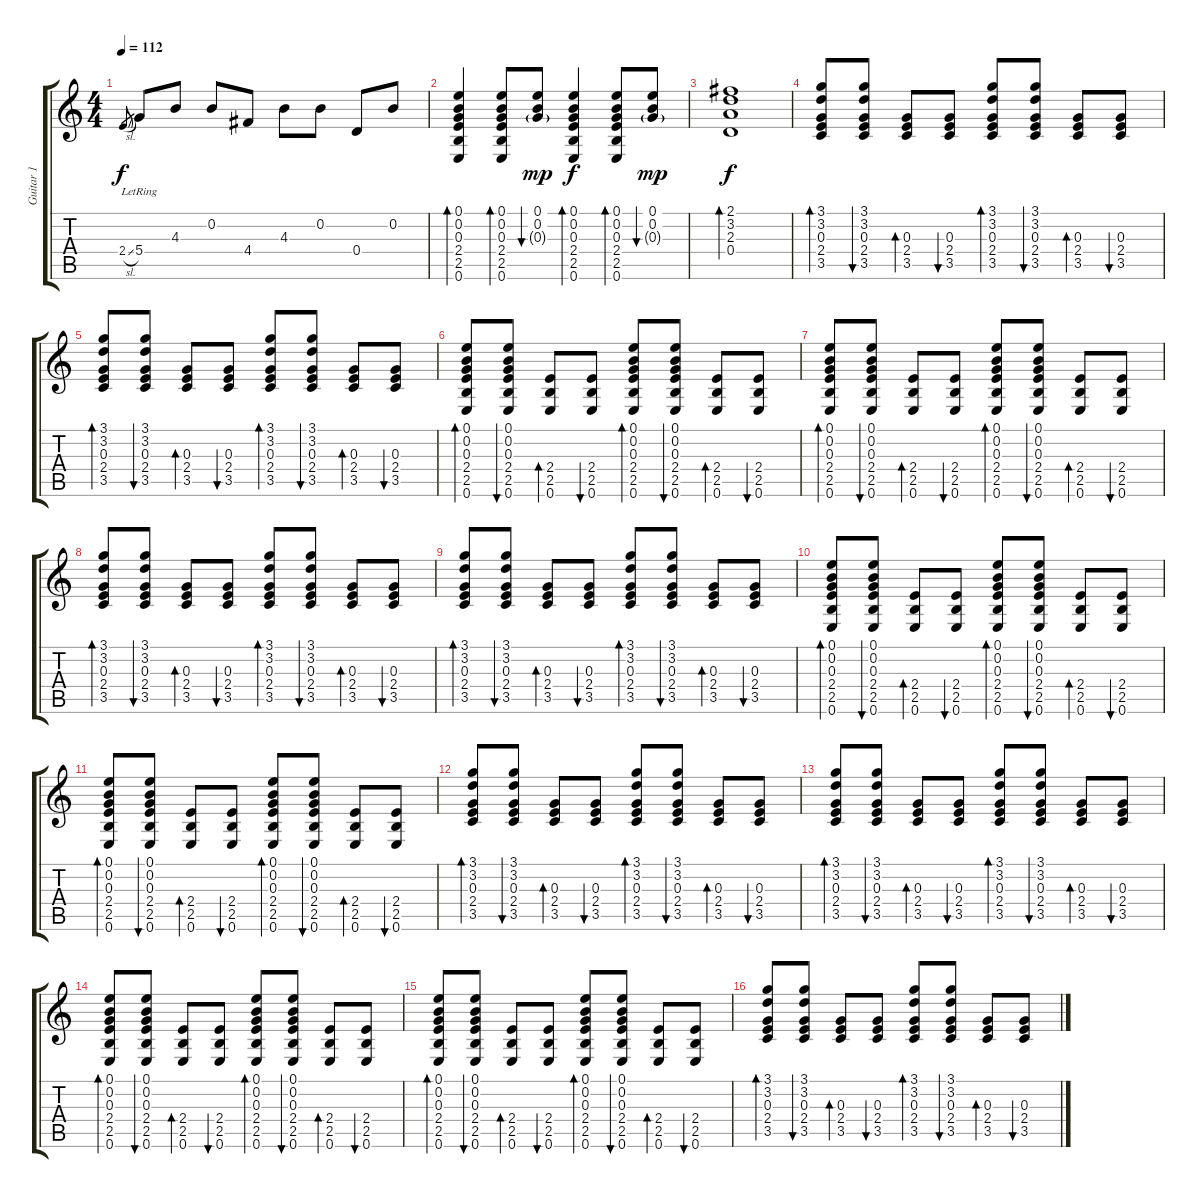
\track ("Guitar 1" "Guitar 1") {instrument acousticguitarsteel}
\staff {score tabs}
\tuning (E4 B3 G3 D3 A2 E2) {hide}
\ts (4 4)
\tempo 112
\clef g2
\ks c
2.4{sl}.8{gr dy f} 5.4{lr}.8 4.3.8 0.2.8 4.4.8 4.3.8 0.2.8 0.4.8 0.2.8 |
(0.1 0.2 0.3 2.4 2.5 0.6).4{bd 30} (0.1 0.2 0.3 2.4 2.5 0.6).8{bd 30} (0.1 0.2 0.3{g}).8{bu 30 dy mp} (0.1 0.2 0.3 2.4 2.5 0.6).4{bd 30 dy f} (0.1 0.2 0.3 2.4 2.5 0.6).8{bd 30} (0.1 0.2 0.3{g}).8{bu 30 dy mp} |
(2.1 3.2 2.3 0.4).1{bd 60 dy f} |
(3.1 3.2 0.3 2.4 3.5).8{bd 60 volume 8} (3.1 3.2 0.3 2.4 3.5).8{bu 30} (0.3 2.4 3.5).8{bd 30} (0.3 2.4 3.5).8{bu 30} (3.1 3.2 0.3 2.4 3.5).8{bd 60} (3.1 3.2 0.3 2.4 3.5).8{bu 30} (0.3 2.4 3.5).8{bd 30} (0.3 2.4 3.5).8{bu 30} |
(3.1 3.2 0.3 2.4 3.5).8{bd 60} (3.1 3.2 0.3 2.4 3.5).8{bu 30} (0.3 2.4 3.5).8{bd 30} (0.3 2.4 3.5).8{bu 30} (3.1 3.2 0.3 2.4 3.5).8{bd 60} (3.1 3.2 0.3 2.4 3.5).8{bu 30} (0.3 2.4 3.5).8{bd 30} (0.3 2.4 3.5).8{bu 30} |
(0.1 0.2 0.3 2.4 2.5 0.6).8{bd 60} (0.1 0.2 0.3 2.4 2.5 0.6).8{bu 30} (2.4 2.5 0.6).8{bd 30} (2.4 2.5 0.6).8{bu 30} (0.1 0.2 0.3 2.4 2.5 0.6).8{bd 60} (0.1 0.2 0.3 2.4 2.5 0.6).8{bu 30} (2.4 2.5 0.6).8{bd 30} (2.4 2.5 0.6).8{bu 30} |
(0.1 0.2 0.3 2.4 2.5 0.6).8{bd 60} (0.1 0.2 0.3 2.4 2.5 0.6).8{bu 30} (2.4 2.5 0.6).8{bd 30} (2.4 2.5 0.6).8{bu 30} (0.1 0.2 0.3 2.4 2.5 0.6).8{bd 60} (0.1 0.2 0.3 2.4 2.5 0.6).8{bu 30} (2.4 2.5 0.6).8{bd 30} (2.4 2.5 0.6).8{bu 30} |
(3.1 3.2 0.3 2.4 3.5).8{bd 60} (3.1 3.2 0.3 2.4 3.5).8{bu 30} (0.3 2.4 3.5).8{bd 30} (0.3 2.4 3.5).8{bu 30} (3.1 3.2 0.3 2.4 3.5).8{bd 60} (3.1 3.2 0.3 2.4 3.5).8{bu 30} (0.3 2.4 3.5).8{bd 30} (0.3 2.4 3.5).8{bu 30} |
(3.1 3.2 0.3 2.4 3.5).8{bd 60} (3.1 3.2 0.3 2.4 3.5).8{bu 30} (0.3 2.4 3.5).8{bd 30} (0.3 2.4 3.5).8{bu 30} (3.1 3.2 0.3 2.4 3.5).8{bd 60} (3.1 3.2 0.3 2.4 3.5).8{bu 30} (0.3 2.4 3.5).8{bd 30} (0.3 2.4 3.5).8{bu 30} |
(0.1 0.2 0.3 2.4 2.5 0.6).8{bd 60} (0.1 0.2 0.3 2.4 2.5 0.6).8{bu 30} (2.4 2.5 0.6).8{bd 30} (2.4 2.5 0.6).8{bu 30} (0.1 0.2 0.3 2.4 2.5 0.6).8{bd 60} (0.1 0.2 0.3 2.4 2.5 0.6).8{bu 30} (2.4 2.5 0.6).8{bd 30} (2.4 2.5 0.6).8{bu 30} |
(0.1 0.2 0.3 2.4 2.5 0.6).8{bd 60} (0.1 0.2 0.3 2.4 2.5 0.6).8{bu 30} (2.4 2.5 0.6).8{bd 30} (2.4 2.5 0.6).8{bu 30} (0.1 0.2 0.3 2.4 2.5 0.6).8{bd 60} (0.1 0.2 0.3 2.4 2.5 0.6).8{bu 30} (2.4 2.5 0.6).8{bd 30} (2.4 2.5 0.6).8{bu 30} |
(3.1 3.2 0.3 2.4 3.5).8{bd 60} (3.1 3.2 0.3 2.4 3.5).8{bu 30} (0.3 2.4 3.5).8{bd 30} (0.3 2.4 3.5).8{bu 30} (3.1 3.2 0.3 2.4 3.5).8{bd 60} (3.1 3.2 0.3 2.4 3.5).8{bu 30} (0.3 2.4 3.5).8{bd 30} (0.3 2.4 3.5).8{bu 30} |
(3.1 3.2 0.3 2.4 3.5).8{bd 60} (3.1 3.2 0.3 2.4 3.5).8{bu 30} (0.3 2.4 3.5).8{bd 30} (0.3 2.4 3.5).8{bu 30} (3.1 3.2 0.3 2.4 3.5).8{bd 60} (3.1 3.2 0.3 2.4 3.5).8{bu 30} (0.3 2.4 3.5).8{bd 30} (0.3 2.4 3.5).8{bu 30} |
(0.1 0.2 0.3 2.4 2.5 0.6).8{bd 60} (0.1 0.2 0.3 2.4 2.5 0.6).8{bu 30} (2.4 2.5 0.6).8{bd 30} (2.4 2.5 0.6).8{bu 30} (0.1 0.2 0.3 2.4 2.5 0.6).8{bd 60} (0.1 0.2 0.3 2.4 2.5 0.6).8{bu 30} (2.4 2.5 0.6).8{bd 30} (2.4 2.5 0.6).8{bu 30} |
(0.1 0.2 0.3 2.4 2.5 0.6).8{bd 60} (0.1 0.2 0.3 2.4 2.5 0.6).8{bu 30} (2.4 2.5 0.6).8{bd 30} (2.4 2.5 0.6).8{bu 30} (0.1 0.2 0.3 2.4 2.5 0.6).8{bd 60} (0.1 0.2 0.3 2.4 2.5 0.6).8{bu 30} (2.4 2.5 0.6).8{bd 30} (2.4 2.5 0.6).8{bu 30} |
(3.1 3.2 0.3 2.4 3.5).8{bd 60} (3.1 3.2 0.3 2.4 3.5).8{bu 30} (0.3 2.4 3.5).8{bd 30} (0.3 2.4 3.5).8{bu 30} (3.1 3.2 0.3 2.4 3.5).8{bd 60} (3.1 3.2 0.3 2.4 3.5).8{bu 30} (0.3 2.4 3.5).8{bd 30} (0.3 2.4 3.5).8{bu 30}
